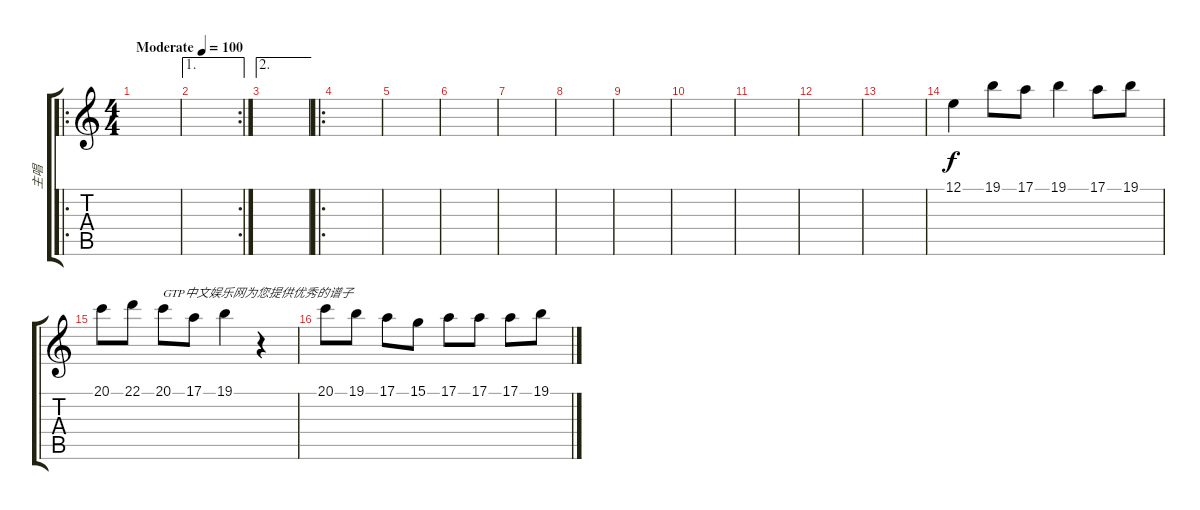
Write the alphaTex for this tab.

\track ("主唱" "主唱") {instrument whistle}
\staff {score tabs}
\tuning (E4 B3 G3 D3 A2 E2) {hide}
\ro
\ts (4 4)
\tempo (100 "Moderate")
\clef g2
\ks c
|
\ae 1
\rc 2
|
\ae 2
|
\ro
|
|
|
|
|
|
|
|
|
|
12.1.4 19.1.8 17.1.8 19.1.4 17.1.8 19.1.8 |
20.1.8 22.1.8 20.1.8{txt "GTP中文娱乐网为您提供优秀的谱子"} 17.1.8 19.1.4 r.4 |
20.1.8 19.1.8 17.1.8 15.1.8 17.1.8 17.1.8 17.1.8 19.1.8
